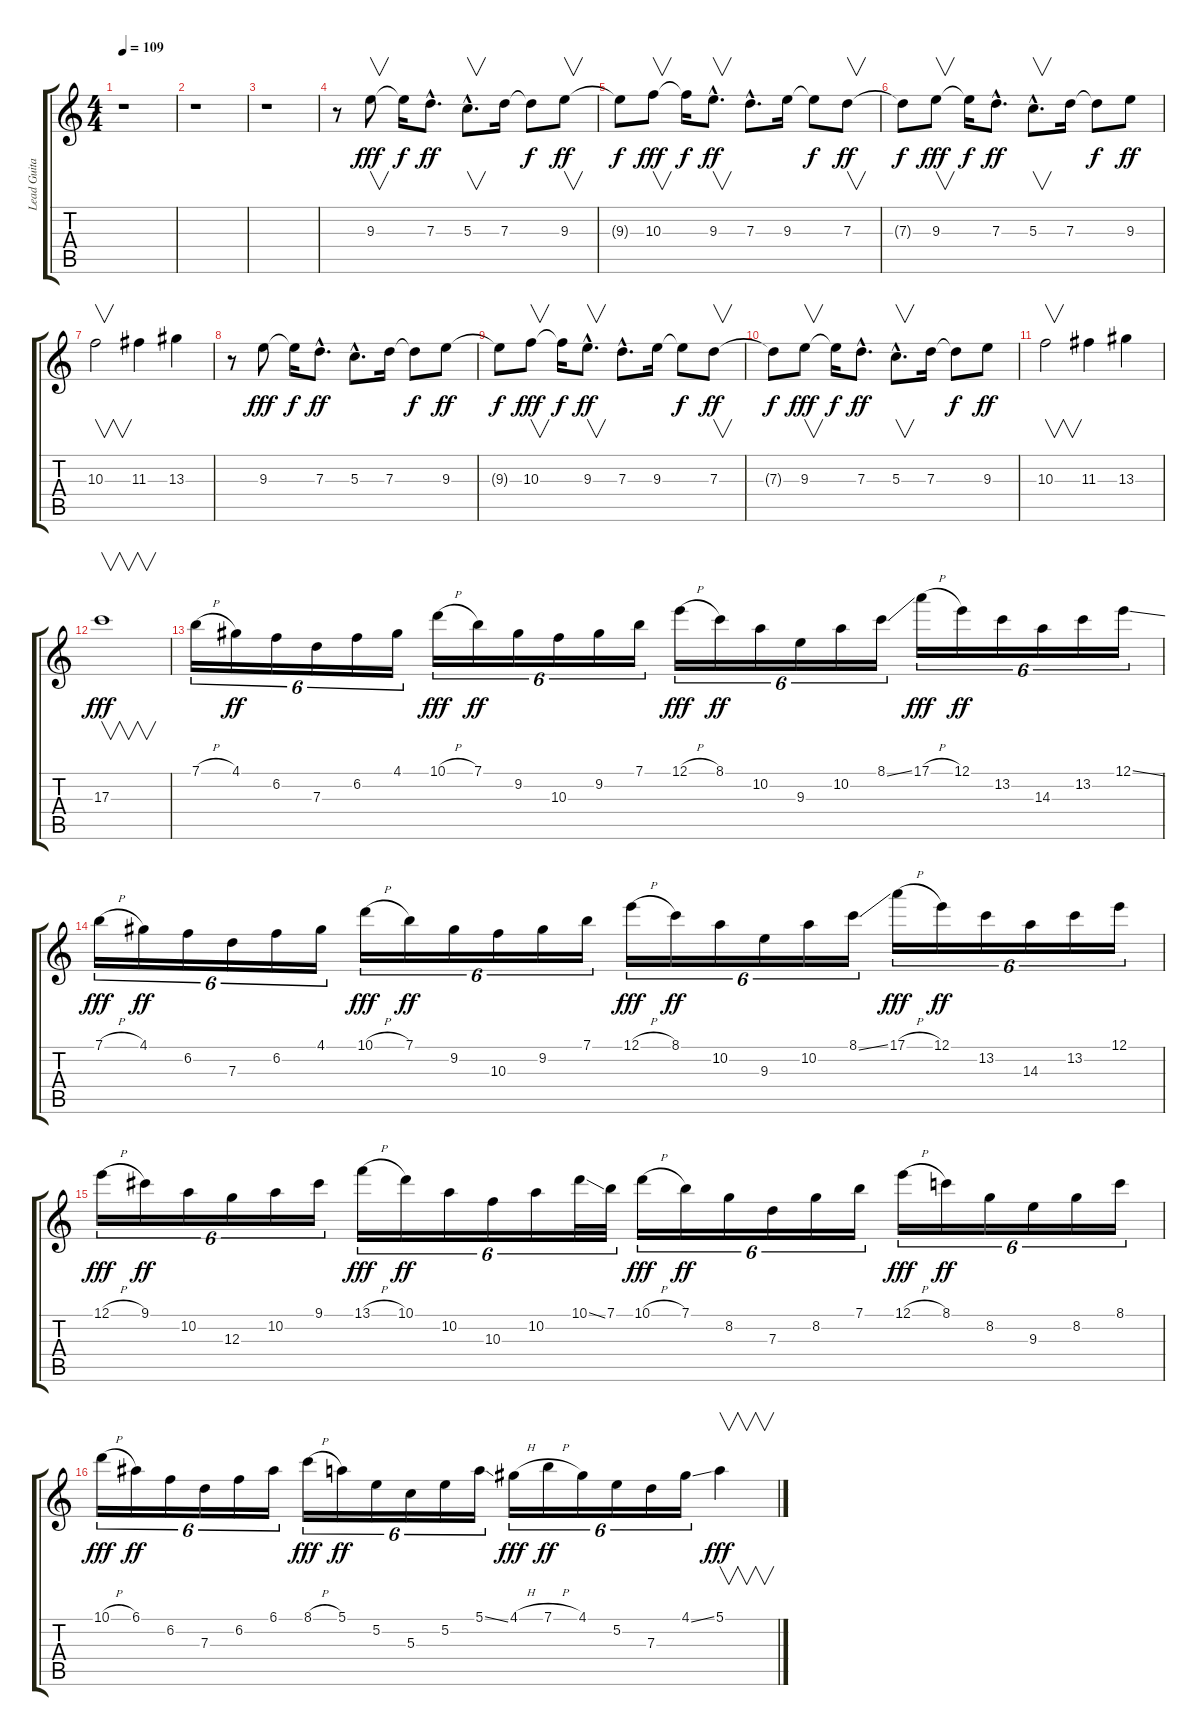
\track ("Lead Guitar" "Lead Guita") {instrument overdrivenguitar}
\staff {score tabs}
\tuning (E4 B3 G3 D3 A2 E2) {hide}
\ts (4 4)
\tempo 109
\clef g2
\ks c
r.1{dy fff} |
r.1 |
r.1 |
r.8 9.3.8{v} 9.3{t}.16{dy f} 7.3{hac}.8{d dy ff} 5.3{hac}.8{v d} 7.3.16 7.3{t}.8{dy f} 9.3.8{v dy ff} |
9.3{t}.8{dy f} 10.3.8{v dy fff} 10.3{t}.16{dy f} 9.3{hac}.8{v d dy ff} 7.3{hac}.8{d} 9.3.16 9.3{t}.8{dy f} 7.3.8{v dy ff} |
7.3{t}.8{dy f} 9.3.8{v dy fff} 9.3{t}.16{dy f} 7.3{hac}.8{d dy ff} 5.3{hac}.8{v d} 7.3.16 7.3{t}.8{dy f} 9.3.8{dy ff} |
10.3.2{v} 11.3.4 13.3.4 |
r.8 9.3.8{dy fff} 9.3{t}.16{dy f} 7.3{hac}.8{d dy ff} 5.3{hac}.8{d} 7.3.16 7.3{t}.8{dy f} 9.3.8{dy ff} |
9.3{t}.8{dy f} 10.3.8{v dy fff} 10.3{t}.16{dy f} 9.3{hac}.8{v d dy ff} 7.3{hac}.8{d} 9.3.16 9.3{t}.8{dy f} 7.3.8{v dy ff} |
7.3{t}.8{dy f} 9.3.8{v dy fff} 9.3{t}.16{dy f} 7.3{hac}.8{d dy ff} 5.3{hac}.8{v d} 7.3.16 7.3{t}.8{dy f} 9.3.8{dy ff} |
10.3.2{v} 11.3.4 13.3.4 |
17.3.1{v dy fff} |
7.1{h}.16{tu (6 4) balance 8} 4.1.16{tu (6 4) dy ff} 6.2.16{tu (6 4)} 7.3.16{tu (6 4)} 6.2.16{tu (6 4)} 4.1.16{tu (6 4)} 10.1{h}.16{tu (6 4) dy fff} 7.1.16{tu (6 4) dy ff} 9.2.16{tu (6 4)} 10.3.16{tu (6 4)} 9.2.16{tu (6 4)} 7.1.16{tu (6 4)} 12.1{h}.16{tu (6 4) dy fff} 8.1.16{tu (6 4) dy ff} 10.2.16{tu (6 4)} 9.3.16{tu (6 4)} 10.2.16{tu (6 4)} 8.1{ss}.16{tu (6 4)} 17.1{h}.16{tu (6 4) dy fff} 12.1.16{tu (6 4) dy ff} 13.2.16{tu (6 4)} 14.3.16{tu (6 4)} 13.2.16{tu (6 4)} 12.1{ss}.16{tu (6 4)} |
7.1{h}.16{tu (6 4) dy fff} 4.1.16{tu (6 4) dy ff} 6.2.16{tu (6 4)} 7.3.16{tu (6 4)} 6.2.16{tu (6 4)} 4.1.16{tu (6 4)} 10.1{h}.16{tu (6 4) dy fff} 7.1.16{tu (6 4) dy ff} 9.2.16{tu (6 4)} 10.3.16{tu (6 4)} 9.2.16{tu (6 4)} 7.1.16{tu (6 4)} 12.1{h}.16{tu (6 4) dy fff} 8.1.16{tu (6 4) dy ff} 10.2.16{tu (6 4)} 9.3.16{tu (6 4)} 10.2.16{tu (6 4)} 8.1{ss}.16{tu (6 4)} 17.1{h}.16{tu (6 4) dy fff} 12.1.16{tu (6 4) dy ff} 13.2.16{tu (6 4)} 14.3.16{tu (6 4)} 13.2.16{tu (6 4)} 12.1.16{tu (6 4)} |
12.1{h}.16{tu (6 4) dy fff balance 8} 9.1.16{tu (6 4) dy ff} 10.2.16{tu (6 4)} 12.3.16{tu (6 4)} 10.2.16{tu (6 4)} 9.1.16{tu (6 4)} 13.1{h}.16{tu (6 4) dy fff} 10.1.16{tu (6 4) dy ff} 10.2.16{tu (6 4)} 10.3.16{tu (6 4)} 10.2.16{tu (6 4)} 10.1{ss}.32{tu (6 4)} 7.1.32{tu (6 4)} 10.1{h}.16{tu (6 4) dy fff} 7.1.16{tu (6 4) dy ff} 8.2.16{tu (6 4)} 7.3.16{tu (6 4)} 8.2.16{tu (6 4)} 7.1.16{tu (6 4)} 12.1{h}.16{tu (6 4) dy fff} 8.1.16{tu (6 4) dy ff} 8.2.16{tu (6 4)} 9.3.16{tu (6 4)} 8.2.16{tu (6 4)} 8.1.16{tu (6 4)} |
10.1{h}.16{tu (6 4) dy fff} 6.1.16{tu (6 4) dy ff} 6.2.16{tu (6 4)} 7.3.16{tu (6 4)} 6.2.16{tu (6 4)} 6.1.16{tu (6 4)} 8.1{h}.16{tu (6 4) dy fff} 5.1.16{tu (6 4) dy ff} 5.2.16{tu (6 4)} 5.3.16{tu (6 4)} 5.2.16{tu (6 4)} 5.1{ss}.16{tu (6 4)} 4.1{h}.16{tu (6 4) dy fff} 7.1{h}.16{tu (6 4) dy ff} 4.1.16{tu (6 4)} 5.2.16{tu (6 4)} 7.3.16{tu (6 4)} 4.1{ss}.16{tu (6 4)} 5.1.4{v dy fff}
